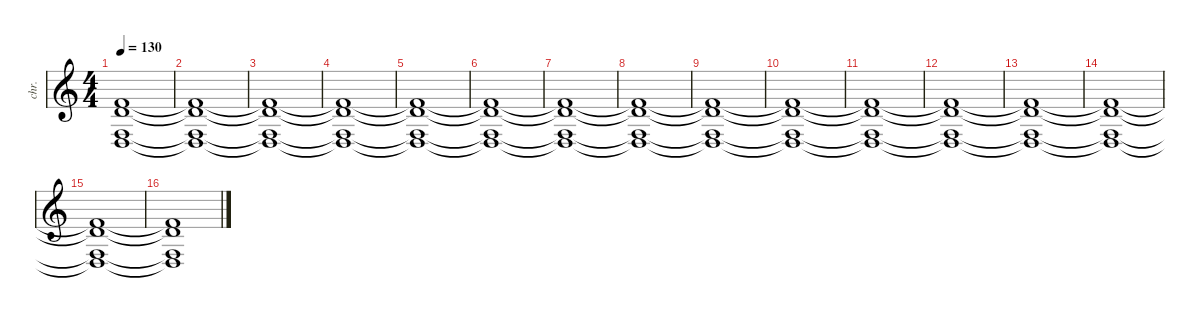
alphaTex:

\defaultSystemsLayout 4
\hideDynamics
\bracketExtendMode nobrackets
\otherSystemsTrackNameOrientation horizontal
\track ("Choir" "chr.") {defaultSystemsLayout 16 instrument choiraahs}
\staff {score}
\tuning (E4 B3 G3 D3 A2 E2)
\ts (4 4)
\tempo 130
\clef g2
\ks c
(1.1{t} 3.2{t} 3.4{t} 5.5{t}).1{dy f beam Up} |
(1.1{t} 3.2{t} 3.4{t} 5.5{t}).1{beam Up} |
(1.1{t} 3.2{t} 3.4{t} 5.5{t}).1{beam Up} |
(1.1{t} 3.2{t} 3.4{t} 5.5{t}).1{beam Up} |
(1.1{t} 3.2{t} 3.4{t} 5.5{t}).1{beam Up} |
(1.1{t} 3.2{t} 3.4{t} 5.5{t}).1{beam Up} |
(1.1{t} 3.2{t} 3.4{t} 5.5{t}).1{beam Up} |
(1.1{t} 3.2{t} 3.4{t} 5.5{t}).1{beam Up} |
(1.1{t} 3.2{t} 3.4{t} 5.5{t}).1{beam Up} |
(1.1{t} 3.2{t} 3.4{t} 5.5{t}).1{beam Up} |
(1.1{t} 3.2{t} 3.4{t} 5.5{t}).1{beam Up} |
(1.1{t} 3.2{t} 3.4{t} 5.5{t}).1{beam Up} |
(1.1{t} 3.2{t} 3.4{t} 5.5{t}).1{beam Up} |
(1.1{t} 3.2{t} 3.4{t} 5.5{t}).1{beam Up} |
(1.1{t} 3.2{t} 3.4{t} 5.5{t}).1{beam Up} |
(1.1{t} 3.2{t} 3.4{t} 5.5{t}).1{beam Up}
